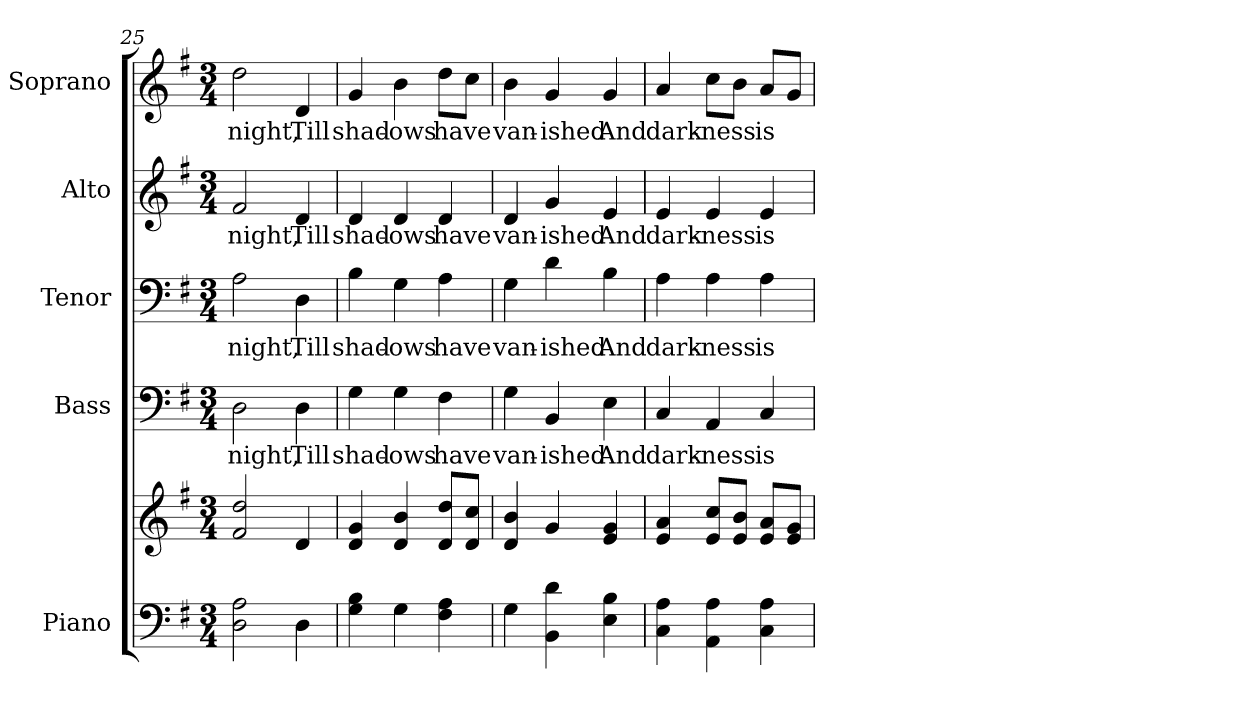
**kern	**kern	**kern	**text	**kern	**text	**kern	**text	**kern	**text
*part5	*part5	*part4	*part4	*part3	*part3	*part2	*part2	*part1	*part1
*staff6	*staff5	*staff4	*staff4	*staff3	*staff3	*staff2	*staff2	*staff1	*staff1
*I"Piano	*	*I"Bass	*	*I"Tenor	*	*I"Alto	*	*I"Soprano	*
*I'Pno.	*	*I'B.	*	*I'T.	*	*I'A.	*	*I'S.	*
*clefF4	*clefG2	*clefF4	*	*clefF4	*	*clefG2	*	*clefG2	*
*k[f#]	*k[f#]	*k[f#]	*	*k[f#]	*	*k[f#]	*	*k[f#]	*
*G:	*G:	*G:	*	*G:	*	*G:	*	*G:	*
*M3/4	*M3/4	*M3/4	*	*M3/4	*	*M3/4	*	*M3/4	*
=25	=25	=25	=25	=25	=25	=25	=25	=25	=25
!	!	!	!LO:LY:b:color=#000000	!	!	!	!	!	!
!	!	!	!	!	!LO:LY:b:color=#000000	!	!	!	!
!	!	!	!	!	!	!	!LO:LY:b:color=#000000	!	!
!	!	!	!	!	!	!	!	!	!LO:LY:b:color=#000000
2Di\ 2Ai	2f#i/ 2ddi	2Di\	night,	2Ai\	night,	2f#i/	night,	2ddi\	night,
!	!	!	!LO:LY:b:color=#000000	!	!	!	!	!	!
!	!	!	!	!	!LO:LY:b:color=#000000	!	!	!	!
!	!	!	!	!	!	!	!LO:LY:b:color=#000000	!	!
!	!	!	!	!	!	!	!	!	!LO:LY:b:color=#000000
4Di\	4di/	4Di\	Till	4Di\	Till	4di/	Till	4di/	Till
!!LO:PB:g=z
=26	=26	=26	=26	=26	=26	=26	=26	=26	=26
*	*^	*	*	*	*	*	*	*	*
!	!	!	!	!LO:LY:b:color=#000000	!	!	!	!	!	!
!	!	!	!	!	!	!LO:LY:b:color=#000000	!	!	!	!
!	!	!	!	!	!	!	!	!LO:LY:b:color=#000000	!	!
!	!	!	!	!	!	!	!	!	!	!LO:LY:b:color=#000000
4Gi\ 4Bi	4di/ 4gi	2ryy	4Gi\	shad-	4Bi\	shad-	4di/	shad-	4gi/	shad-
!	!	!	!	!LO:LY:b:color=#000000	!	!	!	!	!	!
!	!	!	!	!	!	!LO:LY:b:color=#000000	!	!	!	!
!	!	!	!	!	!	!	!	!LO:LY:b:color=#000000	!	!
!	!	!	!	!	!	!	!	!	!	!LO:LY:b:color=#000000
4Gi\	4di/ 4bi	.	4Gi\	-ows	4Gi\	-ows	4di/	-ows	4bi\	-ows
!	!	!	!	!LO:LY:b:color=#000000	!	!	!	!	!	!
!	!	!	!	!	!	!LO:LY:b:color=#000000	!	!	!	!
!	!	!	!	!	!	!	!	!LO:LY:b:color=#000000	!	!
!	!	!	!	!	!	!	!	!	!	!LO:LY:b:color=#000000
4F#i\ 4Ai	8di/ 8ddiL	4ryy	4F#i\	have	4Ai\	have	4di/	have	8ddi\L	have
.	8di/ 8cciJ	.	.	.	.	.	.	.	8cci\J	.
*	*v	*v	*	*	*	*	*	*	*	*
=27	=27	=27	=27	=27	=27	=27	=27	=27	=27
!	!	!	!LO:LY:b:color=#000000	!	!	!	!	!	!
!	!	!	!	!	!LO:LY:b:color=#000000	!	!	!	!
!	!	!	!	!	!	!	!LO:LY:b:color=#000000	!	!
!	!	!	!	!	!	!	!	!	!LO:LY:b:color=#000000
4Gi\	4di/ 4bi	4Gi\	van-	4Gi\	van-	4di/	van-	4bi\	van-
!	!	!	!LO:LY:b:color=#000000	!	!	!	!	!	!
!	!	!	!	!	!LO:LY:b:color=#000000	!	!	!	!
!	!	!	!	!	!	!	!LO:LY:b:color=#000000	!	!
!	!	!	!	!	!	!	!	!	!LO:LY:b:color=#000000
4BBi\ 4di	4gi/	4BBi/	-ished	4di\	-ished	4gi/	-ished	4gi/	-ished
!	!	!	!LO:LY:b:color=#000000	!	!	!	!	!	!
!	!	!	!	!	!LO:LY:b:color=#000000	!	!	!	!
!	!	!	!	!	!	!	!LO:LY:b:color=#000000	!	!
!	!	!	!	!	!	!	!	!	!LO:LY:b:color=#000000
4Ei\ 4Bi	4ei/ 4gi	4Ei\	And	4Bi\	And	4ei/	And	4gi/	And
=28	=28	=28	=28	=28	=28	=28	=28	=28	=28
*	*^	*	*	*	*	*	*	*	*
!	!	!	!	!LO:LY:b:color=#000000	!	!	!	!	!	!
!	!	!	!	!	!	!LO:LY:b:color=#000000	!	!	!	!
!	!	!	!	!	!	!	!	!LO:LY:b:color=#000000	!	!
!	!	!	!	!	!	!	!	!	!	!LO:LY:b:color=#000000
4Ci\ 4Ai	4ei/ 4ai	4ryy	4Ci/	dark-	4Ai\	dark-	4ei/	dark-	4ai/	dark-
!	!	!	!	!LO:LY:b:color=#000000	!	!	!	!	!	!
!	!	!	!	!	!	!LO:LY:b:color=#000000	!	!	!	!
!	!	!	!	!	!	!	!	!LO:LY:b:color=#000000	!	!
!	!	!	!	!	!	!	!	!	!	!LO:LY:b:color=#000000
4AAi\ 4Ai	8ei/ 8cciL	2ryy	4AAi/	-ness	4Ai\	-ness	4ei/	-ness	8cci\L	-ness
.	8ei/ 8biJ	.	.	.	.	.	.	.	8bi\J	.
!	!	!	!	!LO:LY:b:color=#000000	!	!	!	!	!	!
!	!	!	!	!	!	!LO:LY:b:color=#000000	!	!	!	!
!	!	!	!	!	!	!	!	!LO:LY:b:color=#000000	!	!
!	!	!	!	!	!	!	!	!	!	!LO:LY:b:color=#000000
4Ci\ 4Ai	8ei/ 8aiL	.	4Ci/	is	4Ai\	is	4ei/	is	8ai/L	is
.	8ei/ 8giJ	.	.	.	.	.	.	.	8gi/J	.
*	*v	*v	*	*	*	*	*	*	*	*
=	=	=	=	=	=	=	=	=	=
*-	*-	*-	*-	*-	*-	*-	*-	*-	*-
